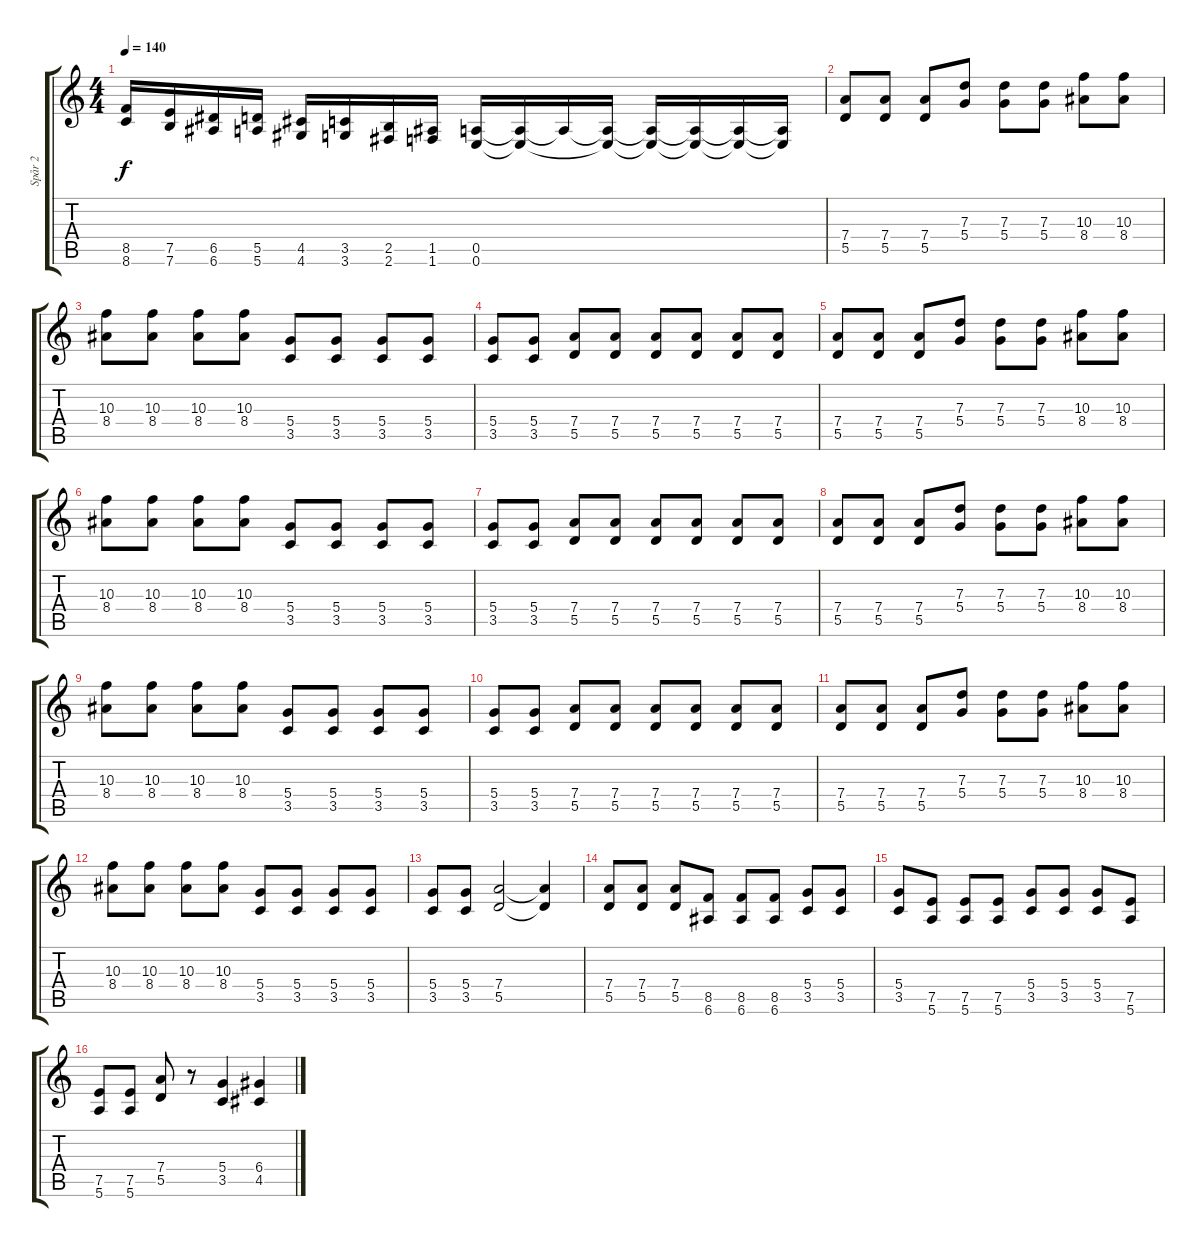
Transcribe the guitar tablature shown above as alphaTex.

\track ("Spår 2" "Spår 2") {instrument distortionguitar}
\staff {score tabs}
\tuning (E4 B3 G3 D3 A2 E2) {hide}
\ts (4 4)
\tempo 140
\clef g2
\ks c
(8.5 8.6).16{dy f} (7.5 7.6).16 (6.5 6.6).16 (5.5 5.6).16 (4.5 4.6).16 (3.5 3.6).16 (2.5 2.6).16 (1.5 1.6).16 (0.5 0.6).16 (0.5{t} 0.6{t}).16 0.5{t}.16 (0.5{t} 0.6{t}).16 (0.5{t} 0.6{t}).16 (0.5{t} 0.6{t}).16 (0.5{t} 0.6{t}).16 (0.5{t} 0.6{t}).16 |
(7.4 5.5).8 (7.4 5.5).8 (7.4 5.5).8 (7.3 5.4).8 (7.3 5.4).8 (7.3 5.4).8 (10.3 8.4).8 (10.3 8.4).8 |
(10.3 8.4).8 (10.3 8.4).8 (10.3 8.4).8 (10.3 8.4).8 (5.4 3.5).8 (5.4 3.5).8 (5.4 3.5).8 (5.4 3.5).8 |
(5.4 3.5).8 (5.4 3.5).8 (7.4 5.5).8 (7.4 5.5).8 (7.4 5.5).8 (7.4 5.5).8 (7.4 5.5).8 (7.4 5.5).8 |
(7.4 5.5).8 (7.4 5.5).8 (7.4 5.5).8 (7.3 5.4).8 (7.3 5.4).8 (7.3 5.4).8 (10.3 8.4).8 (10.3 8.4).8 |
(10.3 8.4).8 (10.3 8.4).8 (10.3 8.4).8 (10.3 8.4).8 (5.4 3.5).8 (5.4 3.5).8 (5.4 3.5).8 (5.4 3.5).8 |
(5.4 3.5).8 (5.4 3.5).8 (7.4 5.5).8 (7.4 5.5).8 (7.4 5.5).8 (7.4 5.5).8 (7.4 5.5).8 (7.4 5.5).8 |
(7.4 5.5).8 (7.4 5.5).8 (7.4 5.5).8 (7.3 5.4).8 (7.3 5.4).8 (7.3 5.4).8 (10.3 8.4).8 (10.3 8.4).8 |
(10.3 8.4).8 (10.3 8.4).8 (10.3 8.4).8 (10.3 8.4).8 (5.4 3.5).8 (5.4 3.5).8 (5.4 3.5).8 (5.4 3.5).8 |
(5.4 3.5).8 (5.4 3.5).8 (7.4 5.5).8 (7.4 5.5).8 (7.4 5.5).8 (7.4 5.5).8 (7.4 5.5).8 (7.4 5.5).8 |
(7.4 5.5).8 (7.4 5.5).8 (7.4 5.5).8 (7.3 5.4).8 (7.3 5.4).8 (7.3 5.4).8 (10.3 8.4).8 (10.3 8.4).8 |
(10.3 8.4).8 (10.3 8.4).8 (10.3 8.4).8 (10.3 8.4).8 (5.4 3.5).8 (5.4 3.5).8 (5.4 3.5).8 (5.4 3.5).8 |
(5.4 3.5).8 (5.4 3.5).8 (7.4 5.5).2 (7.4{t} 5.5{t}).4 |
(7.4 5.5).8 (7.4 5.5).8 (7.4 5.5).8 (8.5 6.6).8 (8.5 6.6).8 (8.5 6.6).8 (5.4 3.5).8 (5.4 3.5).8 |
(5.4 3.5).8 (7.5 5.6).8 (7.5 5.6).8 (7.5 5.6).8 (5.4 3.5).8 (5.4 3.5).8 (5.4 3.5).8 (7.5 5.6).8 |
(7.5 5.6).8 (7.5 5.6).8 (7.4 5.5).8 r.8 (5.4 3.5).4 (6.4 4.5).4
